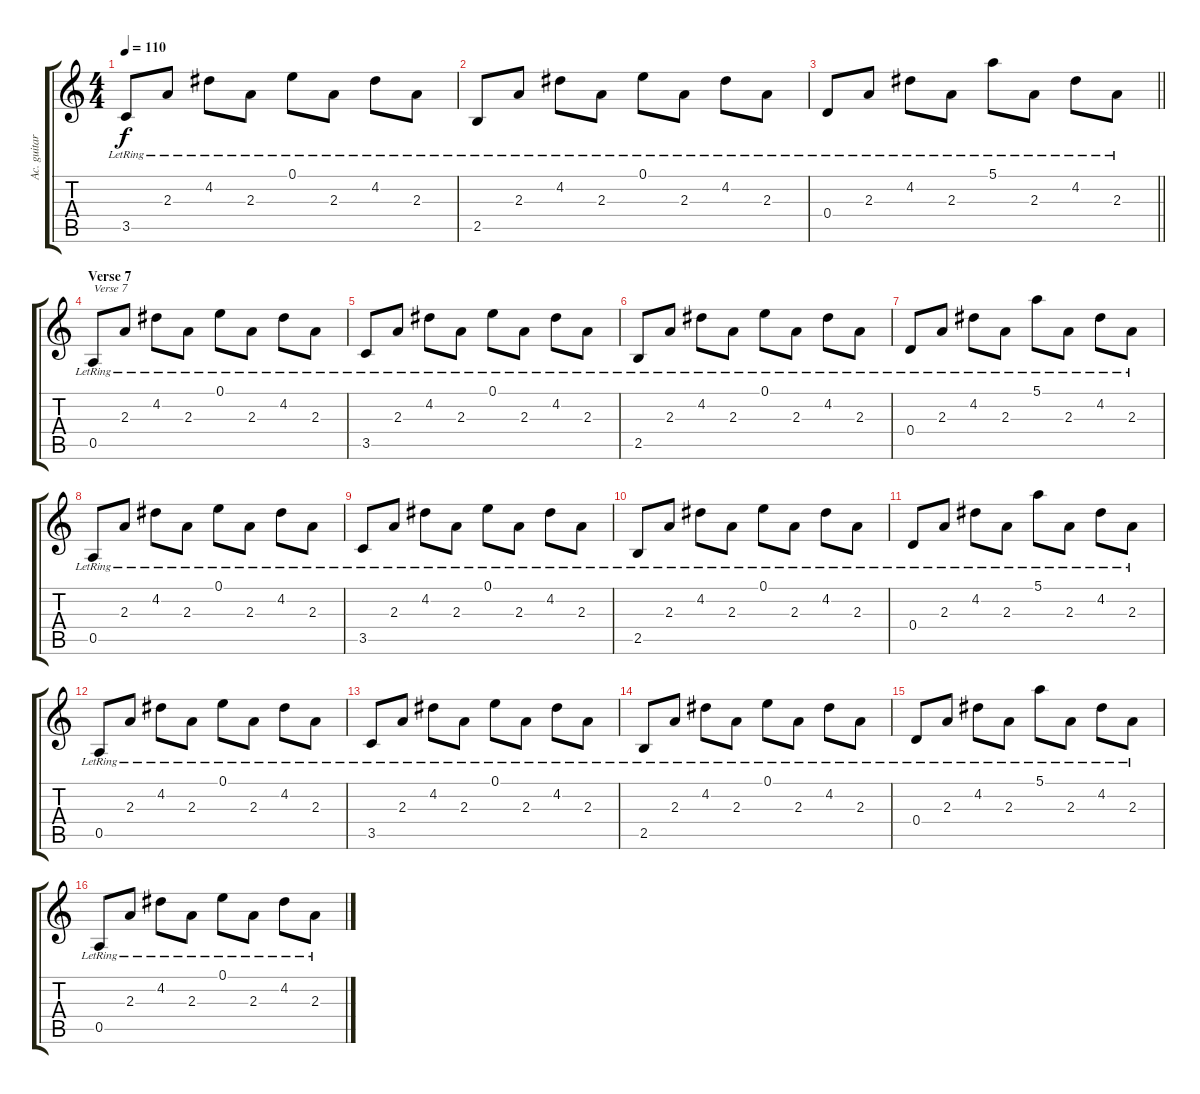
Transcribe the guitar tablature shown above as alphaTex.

\track ("Ac. guitar" "Ac. guitar") {instrument acousticguitarsteel}
\staff {score tabs}
\tuning (E4 B3 G3 D3 A2 E2) {hide}
\ts (4 4)
\tempo 110
\clef g2
\ks c
3.5{lr}.8{dy f} 2.3{lr}.8 4.2{lr}.8 2.3{lr}.8 0.1{lr}.8 2.3{lr}.8 4.2{lr}.8 2.3{lr}.8 |
2.5{lr}.8 2.3{lr}.8 4.2{lr}.8 2.3{lr}.8 0.1{lr}.8 2.3{lr}.8 4.2{lr}.8 2.3{lr}.8 |
\barLineRight lightlight
0.4{lr}.8 2.3{lr}.8 4.2{lr}.8 2.3{lr}.8 5.1{lr}.8 2.3{lr}.8 4.2{lr}.8 2.3{lr}.8 |
\section ("" "Verse 7")
0.5{lr}.8{txt "Verse 7"} 2.3{lr}.8 4.2{lr}.8 2.3{lr}.8 0.1{lr}.8 2.3{lr}.8 4.2{lr}.8 2.3{lr}.8 |
3.5{lr}.8 2.3{lr}.8 4.2{lr}.8 2.3{lr}.8 0.1{lr}.8 2.3{lr}.8 4.2{lr}.8 2.3{lr}.8 |
2.5{lr}.8 2.3{lr}.8 4.2{lr}.8 2.3{lr}.8 0.1{lr}.8 2.3{lr}.8 4.2{lr}.8 2.3{lr}.8 |
0.4{lr}.8 2.3{lr}.8 4.2{lr}.8 2.3{lr}.8 5.1{lr}.8 2.3{lr}.8 4.2{lr}.8 2.3{lr}.8 |
0.5{lr}.8 2.3{lr}.8 4.2{lr}.8 2.3{lr}.8 0.1{lr}.8 2.3{lr}.8 4.2{lr}.8 2.3{lr}.8 |
3.5{lr}.8 2.3{lr}.8 4.2{lr}.8 2.3{lr}.8 0.1{lr}.8 2.3{lr}.8 4.2{lr}.8 2.3{lr}.8 |
2.5{lr}.8 2.3{lr}.8 4.2{lr}.8 2.3{lr}.8 0.1{lr}.8 2.3{lr}.8 4.2{lr}.8 2.3{lr}.8 |
0.4{lr}.8 2.3{lr}.8 4.2{lr}.8 2.3{lr}.8 5.1{lr}.8 2.3{lr}.8 4.2{lr}.8 2.3{lr}.8 |
0.5{lr}.8 2.3{lr}.8 4.2{lr}.8 2.3{lr}.8 0.1{lr}.8 2.3{lr}.8 4.2{lr}.8 2.3{lr}.8 |
3.5{lr}.8 2.3{lr}.8 4.2{lr}.8 2.3{lr}.8 0.1{lr}.8 2.3{lr}.8 4.2{lr}.8 2.3{lr}.8 |
2.5{lr}.8 2.3{lr}.8 4.2{lr}.8 2.3{lr}.8 0.1{lr}.8 2.3{lr}.8 4.2{lr}.8 2.3{lr}.8 |
0.4{lr}.8 2.3{lr}.8 4.2{lr}.8 2.3{lr}.8 5.1{lr}.8 2.3{lr}.8 4.2{lr}.8 2.3{lr}.8 |
0.5{lr}.8 2.3{lr}.8 4.2{lr}.8 2.3{lr}.8 0.1{lr}.8 2.3{lr}.8 4.2{lr}.8 2.3{lr}.8
